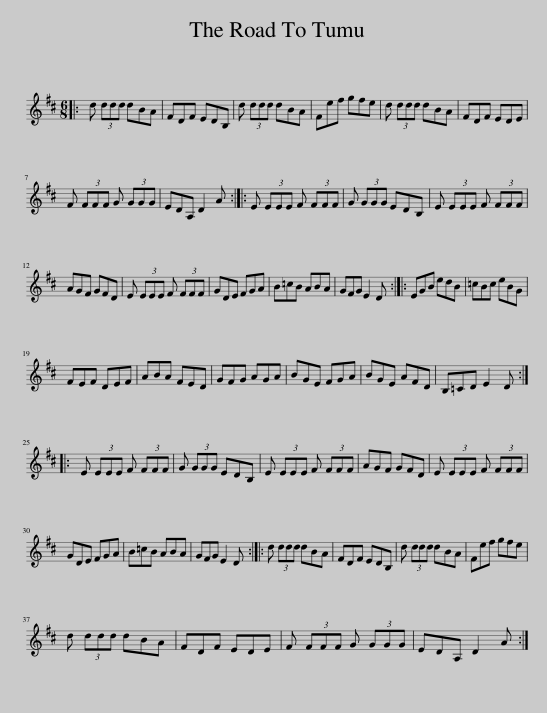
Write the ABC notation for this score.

X:1
L:1/8
M:6/8
I:linebreak $
K:D
V:1 treble
V:1
|: d (3ddd dBA | FDF EDB, | d (3ddd dBA | Fef gfe | d (3ddd dBA | %5
 FDF EDE |$ F (3FFF G (3GGG | EDA, D2 A :: E (3EEE F (3FFF | G (3GGG EDB, | %10
 E (3EEE F (3FFF |$ AGF GFD | E (3EEE F (3FFF | GDE FGA | B=cB ABA | %15
 GFG E2 D :: EGB edB | =cBc eBG |$ FEF DEF | ABA FED | %20
 GFG AGA | BGE FGA | BGE AFD | B,=CD E2 D ::$ E (3EEE F (3FFF | %25
 G (3GGG EDB, | E (3EEE F (3FFF | AGF GFD | E (3EEE F (3FFF |$ GDE FGA | %30
 B=cB ABA | GFG E2 D :: d (3ddd dBA | FDF EDB, | d (3ddd dBA | %35
 Fef gfe |$ d (3ddd dBA | FDF EDE | F (3FFF G (3GGG | EDA, D2 A :| %40
